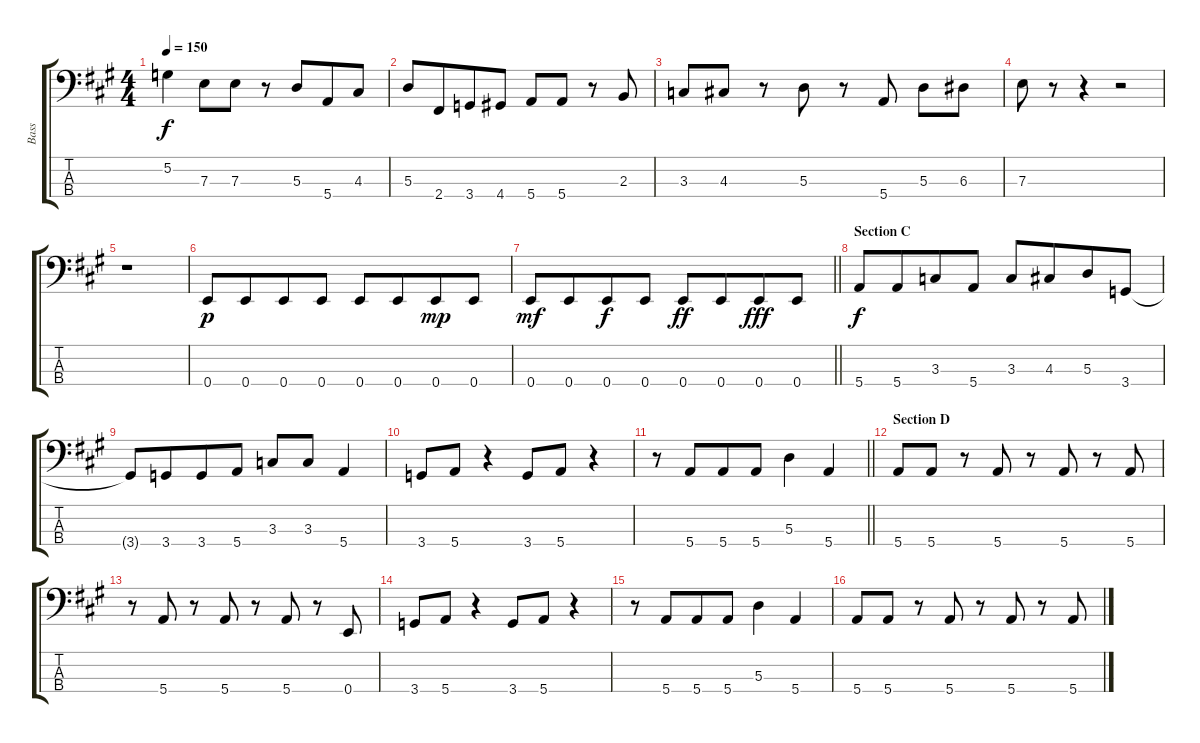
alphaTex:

\track ("Bass" "Bass") {instrument electricbassfinger}
\staff {score tabs}
\tuning (G2 D2 A1 E1) {hide}
\ts (4 4)
\tempo 150
\clef f4
\ks a
5.2.4{dy f} 7.3.8 7.3.8 r.8 5.3.8{beam merge} 5.4.8 4.3.8 |
5.3.8 2.4.8{beam merge} 3.4.8 4.4.8 5.4.8 5.4.8 r.8 2.3.8 |
3.3.8 4.3.8 r.8 5.3.8 r.8 5.4.8 5.3.8 6.3.8 |
7.3.8 r.8 r.4 r.2 |
r.1 |
0.4.8{dy p} 0.4.8{beam merge} 0.4.8 0.4.8 0.4.8 0.4.8{beam merge} 0.4.8{dy mp} 0.4.8 |
\barLineRight lightlight
0.4.8{dy mf} 0.4.8{beam merge} 0.4.8{dy f} 0.4.8 0.4.8{dy ff} 0.4.8{beam merge} 0.4.8{dy fff} 0.4.8 |
\section ("" "Section C")
5.4.8{dy f} 5.4.8{beam merge} 3.3.8 5.4.8 3.3.8 4.3.8{beam merge} 5.3.8 3.4.8 |
3.4{t}.8 3.4.8{beam merge} 3.4.8 5.4.8 3.3.8 3.3.8 5.4.4 |
3.4.8 5.4.8 r.4 3.4.8 5.4.8 r.4 |
\barLineRight lightlight
r.8 5.4.8{beam merge} 5.4.8 5.4.8 5.3.4 5.4.4 |
\section ("" "Section D")
5.4.8 5.4.8 r.8 5.4.8 r.8 5.4.8 r.8 5.4.8 |
r.8 5.4.8 r.8 5.4.8 r.8 5.4.8 r.8 0.4.8 |
3.4.8 5.4.8 r.4 3.4.8 5.4.8 r.4 |
r.8 5.4.8{beam merge} 5.4.8 5.4.8 5.3.4 5.4.4 |
5.4.8 5.4.8 r.8 5.4.8 r.8 5.4.8 r.8 5.4.8
